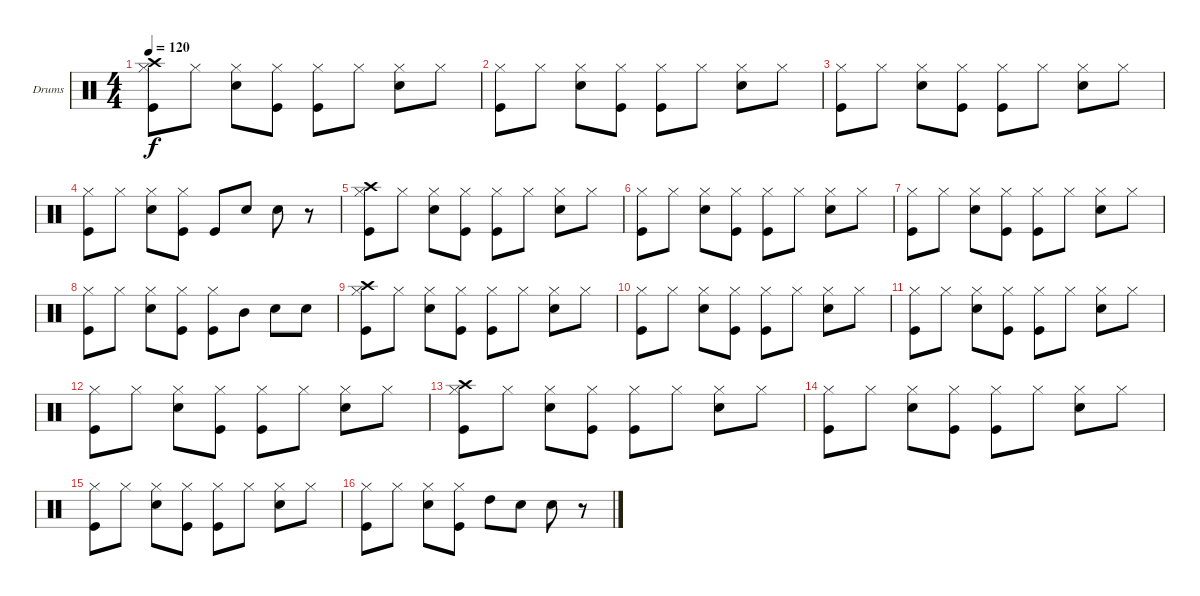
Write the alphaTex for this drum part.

\defaultSystemsLayout 4
\bracketExtendMode groupsimilarinstruments
\firstSystemTrackNameOrientation horizontal
\otherSystemsTrackNameOrientation horizontal
\track ("Drumkit" "Drums") {instrument percussion}
\staff {score}
\articulation defaults
\ts (4 4)
\tempo 120
\clef neutral
\scale
0.333333
\ks c
("Kick (hit)" "Hi-Hat (closed)" "Crash high (hit)").8{dy f} "Hi-Hat (closed)".8 ("Snare (hit) 2" "Hi-Hat (closed)").8 ("Kick (hit)" "Hi-Hat (closed)").8 ("Hi-Hat (closed)" "Kick (hit)").8 "Hi-Hat (closed)".8 ("Snare (hit) 2" "Hi-Hat (closed)").8 "Hi-Hat (closed)".8 |
\scale
0.333333 ("Kick (hit)" "Hi-Hat (closed)").8 "Hi-Hat (closed)".8 ("Snare (hit) 2" "Hi-Hat (closed)").8 ("Kick (hit)" "Hi-Hat (closed)").8 ("Hi-Hat (closed)" "Kick (hit)").8 "Hi-Hat (closed)".8 ("Snare (hit) 2" "Hi-Hat (closed)").8 "Hi-Hat (closed)".8 |
\scale
0.333333 ("Kick (hit)" "Hi-Hat (closed)").8 "Hi-Hat (closed)".8 ("Snare (hit) 2" "Hi-Hat (closed)").8 ("Kick (hit)" "Hi-Hat (closed)").8 ("Hi-Hat (closed)" "Kick (hit)").8 "Hi-Hat (closed)".8 ("Snare (hit) 2" "Hi-Hat (closed)").8 "Hi-Hat (closed)".8 |
\scale
0.333333 ("Kick (hit)" "Hi-Hat (closed)").8 "Hi-Hat (closed)".8 ("Snare (hit) 2" "Hi-Hat (closed)").8 ("Kick (hit)" "Hi-Hat (closed)").8 "Kick (hit)".8 "Snare (hit) 2".8 "Snare (hit) 2".8 r.8 |
\scale
0.333333 ("Kick (hit)" "Hi-Hat (closed)" "Crash high (hit)").8 "Hi-Hat (closed)".8 ("Snare (hit) 2" "Hi-Hat (closed)").8 ("Kick (hit)" "Hi-Hat (closed)").8 ("Hi-Hat (closed)" "Kick (hit)").8 "Hi-Hat (closed)".8 ("Snare (hit) 2" "Hi-Hat (closed)").8 "Hi-Hat (closed)".8 |
\scale
0.333333 ("Kick (hit)" "Hi-Hat (closed)").8 "Hi-Hat (closed)".8 ("Snare (hit) 2" "Hi-Hat (closed)").8 ("Kick (hit)" "Hi-Hat (closed)").8 ("Hi-Hat (closed)" "Kick (hit)").8 "Hi-Hat (closed)".8 ("Snare (hit) 2" "Hi-Hat (closed)").8 "Hi-Hat (closed)".8 |
\scale
0.333333 ("Kick (hit)" "Hi-Hat (closed)").8 "Hi-Hat (closed)".8 ("Snare (hit) 2" "Hi-Hat (closed)").8 ("Kick (hit)" "Hi-Hat (closed)").8 ("Hi-Hat (closed)" "Kick (hit)").8 "Hi-Hat (closed)".8 ("Snare (hit) 2" "Hi-Hat (closed)").8 "Hi-Hat (closed)".8 |
\scale
0.333333 ("Kick (hit)" "Hi-Hat (closed)").8 "Hi-Hat (closed)".8 ("Snare (hit) 2" "Hi-Hat (closed)").8 ("Kick (hit)" "Hi-Hat (closed)").8 ("Hi-Hat (closed)" "Kick (hit)").8 "Mid Tom (hit)".8 "Snare (hit) 2".8 "Snare (hit) 2".8 |
\scale
0.333333 ("Kick (hit)" "Hi-Hat (closed)" "Crash high (hit)").8 "Hi-Hat (closed)".8 ("Snare (hit) 2" "Hi-Hat (closed)").8 ("Kick (hit)" "Hi-Hat (closed)").8 ("Hi-Hat (closed)" "Kick (hit)").8 "Hi-Hat (closed)".8 ("Snare (hit) 2" "Hi-Hat (closed)").8 "Hi-Hat (closed)".8 |
\scale
0.333333 ("Kick (hit)" "Hi-Hat (closed)").8 "Hi-Hat (closed)".8 ("Snare (hit) 2" "Hi-Hat (closed)").8 ("Kick (hit)" "Hi-Hat (closed)").8 ("Hi-Hat (closed)" "Kick (hit)").8 "Hi-Hat (closed)".8 ("Snare (hit) 2" "Hi-Hat (closed)").8 "Hi-Hat (closed)".8 |
\scale
0.333333 ("Kick (hit)" "Hi-Hat (closed)").8 "Hi-Hat (closed)".8 ("Snare (hit) 2" "Hi-Hat (closed)").8 ("Kick (hit)" "Hi-Hat (closed)").8 ("Hi-Hat (closed)" "Kick (hit)").8 "Hi-Hat (closed)".8 ("Snare (hit) 2" "Hi-Hat (closed)").8 "Hi-Hat (closed)".8 |
\scale
0.333333 ("Kick (hit)" "Hi-Hat (closed)").8 "Hi-Hat (closed)".8 ("Snare (hit) 2" "Hi-Hat (closed)").8 ("Kick (hit)" "Hi-Hat (closed)").8 ("Hi-Hat (closed)" "Kick (hit)").8 "Hi-Hat (closed)".8 ("Snare (hit) 2" "Hi-Hat (closed)").8 "Hi-Hat (closed)".8 |
\scale
0.333333 ("Kick (hit)" "Hi-Hat (closed)" "Crash high (hit)").8 "Hi-Hat (closed)".8 ("Snare (hit) 2" "Hi-Hat (closed)").8 ("Kick (hit)" "Hi-Hat (closed)").8 ("Hi-Hat (closed)" "Kick (hit)").8 "Hi-Hat (closed)".8 ("Snare (hit) 2" "Hi-Hat (closed)").8 "Hi-Hat (closed)".8 |
\scale
0.333333 ("Kick (hit)" "Hi-Hat (closed)").8 "Hi-Hat (closed)".8 ("Snare (hit) 2" "Hi-Hat (closed)").8 ("Kick (hit)" "Hi-Hat (closed)").8 ("Hi-Hat (closed)" "Kick (hit)").8 "Hi-Hat (closed)".8 ("Snare (hit) 2" "Hi-Hat (closed)").8 "Hi-Hat (closed)".8 |
\scale
0.333333 ("Kick (hit)" "Hi-Hat (closed)").8 "Hi-Hat (closed)".8 ("Snare (hit) 2" "Hi-Hat (closed)").8 ("Kick (hit)" "Hi-Hat (closed)").8 ("Hi-Hat (closed)" "Kick (hit)").8 "Hi-Hat (closed)".8 ("Snare (hit) 2" "Hi-Hat (closed)").8 "Hi-Hat (closed)".8 |
\scale
0.333333 ("Kick (hit)" "Hi-Hat (closed)").8 "Hi-Hat (closed)".8 ("Snare (hit) 2" "Hi-Hat (closed)").8 ("Kick (hit)" "Hi-Hat (closed)").8 "High Tom (hit)".8 "Snare (hit) 2".8 "Snare (hit) 2".8 r.8
